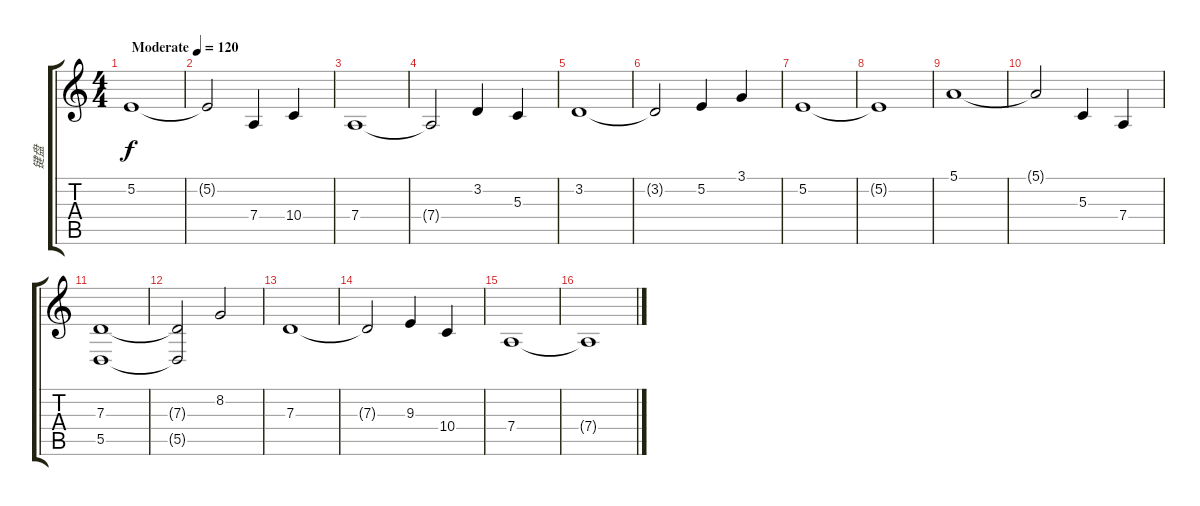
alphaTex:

\track ("键盘" "键盘") {instrument choiraahs}
\staff {score tabs}
\tuning (E4 B3 G3 D3 A2 E2) {hide}
\ts (4 4)
\tempo (120 "Moderate")
\clef g2
\ks c
5.2.1{dy f instrument choiraahs} |
5.2{t}.2 7.4.4 10.4.4 |
7.4.1 |
7.4{t}.2 3.2.4 5.3.4 |
3.2.1 |
3.2{t}.2 5.2.4 3.1.4 |
5.2.1 |
5.2{t}.1 |
5.1.1 |
5.1{t}.2 5.3.4 7.4.4 |
(7.3 5.5).1 |
(7.3{t} 5.5{t}).2 8.2.2 |
7.3.1 |
7.3{t}.2 9.3.4 10.4.4 |
7.4.1 |
7.4{t}.1
